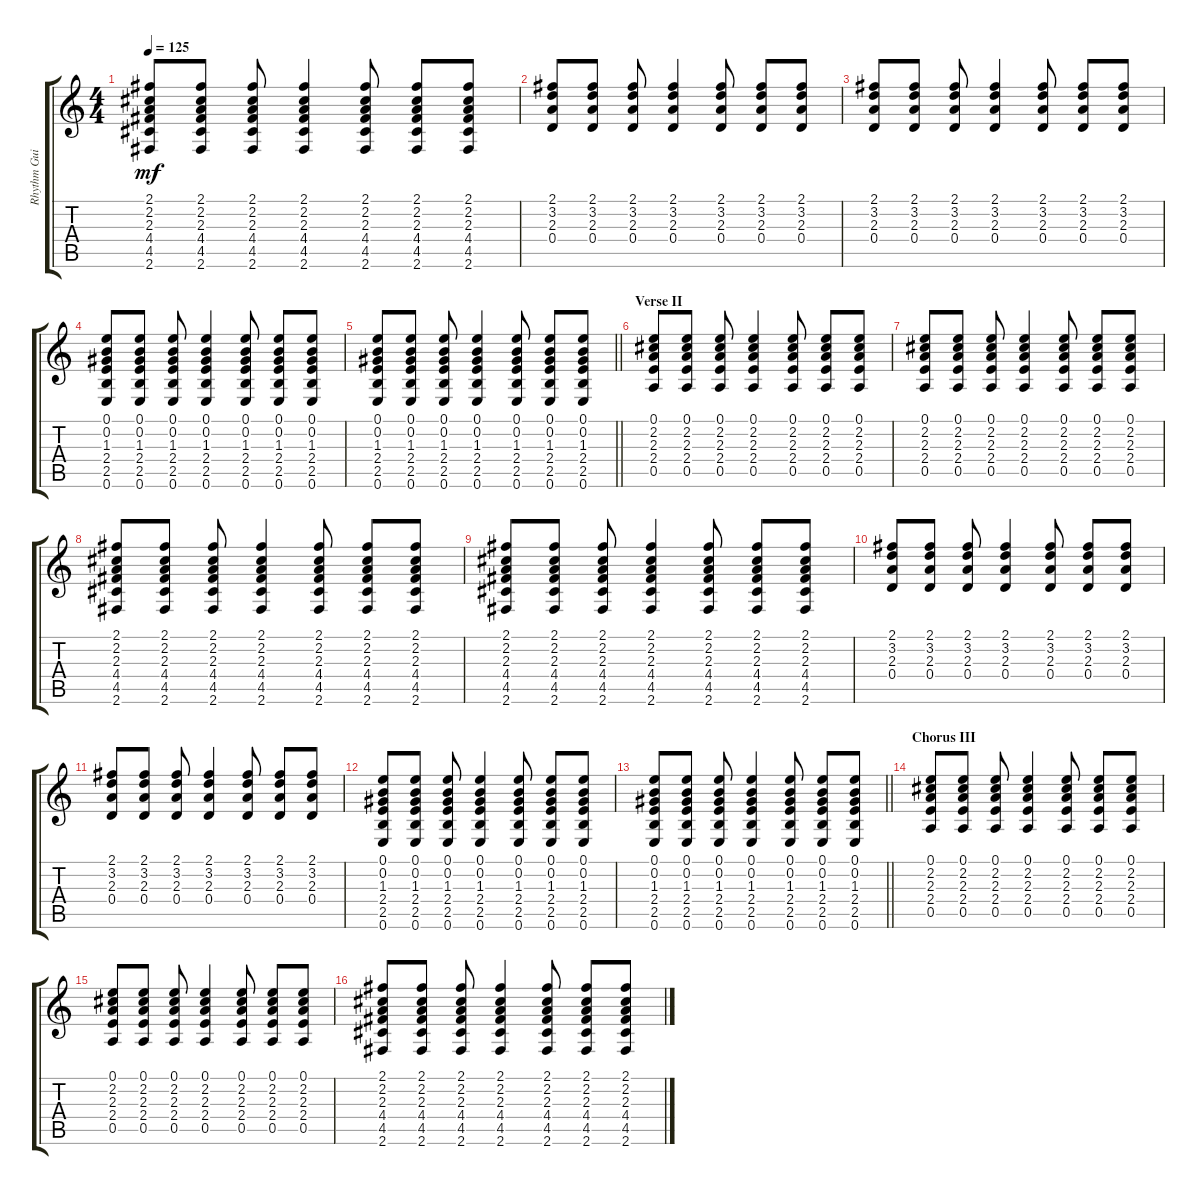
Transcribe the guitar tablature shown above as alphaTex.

\track ("Rhythm Guitar" "Rhythm Gui") {instrument acousticguitarsteel}
\staff {score tabs}
\tuning (E4 B3 G3 D3 A2 E2) {hide}
\ts (4 4)
\tempo 125
\clef g2
\ks c
(2.1 2.2 2.3 4.4 4.5 2.6).8{dy mf} (2.1 2.2 2.3 4.4 4.5 2.6).8 (2.1 2.2 2.3 4.4 4.5 2.6).8 (2.1 2.2 2.3 4.4 4.5 2.6).4 (2.1 2.2 2.3 4.4 4.5 2.6).8 (2.1 2.2 2.3 4.4 4.5 2.6).8 (2.1 2.2 2.3 4.4 4.5 2.6).8 |
(2.1 3.2 2.3 0.4).8 (2.1 3.2 2.3 0.4).8 (2.1 3.2 2.3 0.4).8 (2.1 3.2 2.3 0.4).4 (2.1 3.2 2.3 0.4).8 (2.1 3.2 2.3 0.4).8 (2.1 3.2 2.3 0.4).8 |
(2.1 3.2 2.3 0.4).8 (2.1 3.2 2.3 0.4).8 (2.1 3.2 2.3 0.4).8 (2.1 3.2 2.3 0.4).4 (2.1 3.2 2.3 0.4).8 (2.1 3.2 2.3 0.4).8 (2.1 3.2 2.3 0.4).8 |
(0.1 0.2 1.3 2.4 2.5 0.6).8 (0.1 0.2 1.3 2.4 2.5 0.6).8 (0.1 0.2 1.3 2.4 2.5 0.6).8 (0.1 0.2 1.3 2.4 2.5 0.6).4 (0.1 0.2 1.3 2.4 2.5 0.6).8 (0.1 0.2 1.3 2.4 2.5 0.6).8 (0.1 0.2 1.3 2.4 2.5 0.6).8 |
\barLineRight lightlight
(0.1 0.2 1.3 2.4 2.5 0.6).8 (0.1 0.2 1.3 2.4 2.5 0.6).8 (0.1 0.2 1.3 2.4 2.5 0.6).8 (0.1 0.2 1.3 2.4 2.5 0.6).4 (0.1 0.2 1.3 2.4 2.5 0.6).8 (0.1 0.2 1.3 2.4 2.5 0.6).8 (0.1 0.2 1.3 2.4 2.5 0.6).8 |
\section ("" "Verse II")
(0.1 2.2 2.3 2.4 0.5).8 (0.1 2.2 2.3 2.4 0.5).8 (0.1 2.2 2.3 2.4 0.5).8 (0.1 2.2 2.3 2.4 0.5).4 (0.1 2.2 2.3 2.4 0.5).8 (0.1 2.2 2.3 2.4 0.5).8 (0.1 2.2 2.3 2.4 0.5).8 |
(0.1 2.2 2.3 2.4 0.5).8 (0.1 2.2 2.3 2.4 0.5).8 (0.1 2.2 2.3 2.4 0.5).8 (0.1 2.2 2.3 2.4 0.5).4 (0.1 2.2 2.3 2.4 0.5).8 (0.1 2.2 2.3 2.4 0.5).8 (0.1 2.2 2.3 2.4 0.5).8 |
(2.1 2.2 2.3 4.4 4.5 2.6).8 (2.1 2.2 2.3 4.4 4.5 2.6).8 (2.1 2.2 2.3 4.4 4.5 2.6).8 (2.1 2.2 2.3 4.4 4.5 2.6).4 (2.1 2.2 2.3 4.4 4.5 2.6).8 (2.1 2.2 2.3 4.4 4.5 2.6).8 (2.1 2.2 2.3 4.4 4.5 2.6).8 |
(2.1 2.2 2.3 4.4 4.5 2.6).8 (2.1 2.2 2.3 4.4 4.5 2.6).8 (2.1 2.2 2.3 4.4 4.5 2.6).8 (2.1 2.2 2.3 4.4 4.5 2.6).4 (2.1 2.2 2.3 4.4 4.5 2.6).8 (2.1 2.2 2.3 4.4 4.5 2.6).8 (2.1 2.2 2.3 4.4 4.5 2.6).8 |
(2.1 3.2 2.3 0.4).8 (2.1 3.2 2.3 0.4).8 (2.1 3.2 2.3 0.4).8 (2.1 3.2 2.3 0.4).4 (2.1 3.2 2.3 0.4).8 (2.1 3.2 2.3 0.4).8 (2.1 3.2 2.3 0.4).8 |
(2.1 3.2 2.3 0.4).8 (2.1 3.2 2.3 0.4).8 (2.1 3.2 2.3 0.4).8 (2.1 3.2 2.3 0.4).4 (2.1 3.2 2.3 0.4).8 (2.1 3.2 2.3 0.4).8 (2.1 3.2 2.3 0.4).8 |
(0.1 0.2 1.3 2.4 2.5 0.6).8 (0.1 0.2 1.3 2.4 2.5 0.6).8 (0.1 0.2 1.3 2.4 2.5 0.6).8 (0.1 0.2 1.3 2.4 2.5 0.6).4 (0.1 0.2 1.3 2.4 2.5 0.6).8 (0.1 0.2 1.3 2.4 2.5 0.6).8 (0.1 0.2 1.3 2.4 2.5 0.6).8 |
\barLineRight lightlight
(0.1 0.2 1.3 2.4 2.5 0.6).8 (0.1 0.2 1.3 2.4 2.5 0.6).8 (0.1 0.2 1.3 2.4 2.5 0.6).8 (0.1 0.2 1.3 2.4 2.5 0.6).4 (0.1 0.2 1.3 2.4 2.5 0.6).8 (0.1 0.2 1.3 2.4 2.5 0.6).8 (0.1 0.2 1.3 2.4 2.5 0.6).8 |
\section ("" "Chorus III")
(0.1 2.2 2.3 2.4 0.5).8 (0.1 2.2 2.3 2.4 0.5).8 (0.1 2.2 2.3 2.4 0.5).8 (0.1 2.2 2.3 2.4 0.5).4 (0.1 2.2 2.3 2.4 0.5).8 (0.1 2.2 2.3 2.4 0.5).8 (0.1 2.2 2.3 2.4 0.5).8 |
(0.1 2.2 2.3 2.4 0.5).8 (0.1 2.2 2.3 2.4 0.5).8 (0.1 2.2 2.3 2.4 0.5).8 (0.1 2.2 2.3 2.4 0.5).4 (0.1 2.2 2.3 2.4 0.5).8 (0.1 2.2 2.3 2.4 0.5).8 (0.1 2.2 2.3 2.4 0.5).8 |
(2.1 2.2 2.3 4.4 4.5 2.6).8 (2.1 2.2 2.3 4.4 4.5 2.6).8 (2.1 2.2 2.3 4.4 4.5 2.6).8 (2.1 2.2 2.3 4.4 4.5 2.6).4 (2.1 2.2 2.3 4.4 4.5 2.6).8 (2.1 2.2 2.3 4.4 4.5 2.6).8 (2.1 2.2 2.3 4.4 4.5 2.6).8
